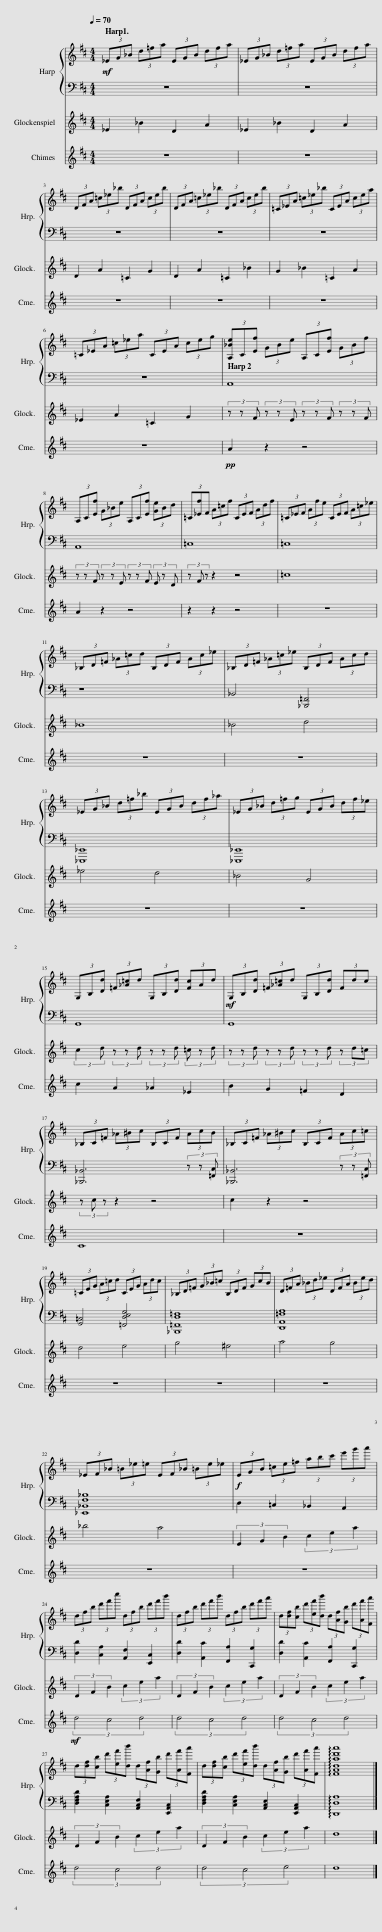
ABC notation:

X:1
%%score { 1 | 2 } 3 4
L:1/8
Q:1/4=70
M:4/4
I:linebreak $
K:D
V:1 treble
V:2 bass
V:3 treble transpose=24
V:4 treble
V:1
!mf! (3_EG_B (3d=fa (3EGB (3dfa | (3_EG_B (3d=fa (3EGB (3dfa |$ (3DFA (3=c_e_b (3DFA (3ceb | (3DFA (3=c_e_b (3DFA (3ceb | (3=C_EA (3=c_e_b (3CEA (3cea |$ %5
 (3=C_EA (3=c_ea (3CEA (3ceg | (3[A,_Be]C[Ef] (3GBe (3A,C[Ef] (3GBf |$ (3A,C[Ef] (3G_Be (3A,C[Ef] (3[Ge]Bd | (3=C[_Ef]F (3A=cf (3CEF (3Adf | (3=C_EF (3Afe (3CEF (3A=c_e |$ %10
 (3_B,D=F (3_A=cd (3B,DF (3Ac_e | (3_B,D=F (3_A=c_e (3B,DF (3Acd |$ (3_EG_B (3d=f_b (3EGB (3df_a | (3_EG_B (3d=fg (3EGB (3df_e |$ (3G,B,[Dd] (3=F[_A=c]d (3G,B,[Dd] (3[Fc]Ad | %15
!mf! (3G,B,[Dd] (3=F[_A=c]d (3G,B,[Dd] (3Fdc |$ (3_B,C=F (3_A^Bc (3B,CF (3AcB | (3_B,C=F (3_A^Bc (3B,CF (3Ac=c |$ (3=CEG (3A=cd (3CEG (3Adc | (3_B,D=F (3G_B=c (3B,DF (3GcB | %20
 (3D=FA (3_Bd_e (3DFA (3Bed |$ (3_EF_B (3=B_e=e (3EF_B (3=Be_e |!f! (3EGB (3=ce=f (3abc' (3e'g'a' |$ (3dfb (3d'f'c'' (3dfb (3d'f'b' | (3dfb (3d'f'b' (3dfb (3d'f'a' | %25
 (3d[df][cb] (3d'[ef'][db'] (3d[Af][Gb] (3d'[Af'][Fa'] |$ (3d[df][cb] (3d'[ef'][db'] (3d[Af][Gb] (3d'[Af'][Fa'] | (3d[df][cb] (3d'[ef'][db'] (3d[Af][Gb] (3d'[Af'][Fa'] | !arpeggio![FAdad'a']8 |] %29
V:2
 z8 | z8 |$ z8 | z8 | z8 |$ %5
 z8 | A,,8 |$ A,,8 | =C,8 | =C,8 |$ %10
 z8 | _B,,4 [_B,,,=F,,]4 |$ [_E,,,_E,,]8 | [_E,,,_E,,]8 |$ G,,8 | %15
 G,,8 |$ [_B,,,_B,,]6 (3z z [=F,,C,] | [_B,,,_B,,]6 (3z z [=F,,C,] |$ [G,,=C,]4 [=F,,D,E,G,]4 | [_B,,,=F,,D,=F,]8 | %20
 [D,,A,,=F,A,]8 |$ [_E,,_B,,F,_B,]8 | D,2 =C,2 _B,,2 A,,2 |$ [D,D]2 [C,A,]2 [A,,F,]2 [E,,C,]2 | [D,D]2 [A,,C]2 [F,,A,]2 [C,,G,]2 | %25
 [D,D]2 [A,,C]2 [F,,A,]2 [C,,G,]2 |$ [D,F,A,D]2 [C,E,A,]2 [A,,C,F,]2 [E,,A,,C,]2 | [D,F,A,D]2 [C,E,A,]2 [A,,C,E,]2 [E,,A,,C,]2 | !arpeggio![D,,D,A,]8 |] %29
V:3
 _E2 _B2 D2 A2 | _E2 _B2 D2 A2 |$ D2 A2 =C2 G2 | D2 A2 =C2 _B2 | G2 _B2 =C2 A2 |$ %5
 _E2 A2 =C2 G2 | (3z z F (3z z E (3z z F (3z z F |$ (3z z F (3z z E (3z z F (3E z D | (3z F z z2 z4 | =c8 |$ %10
 _B8 | _B4 d4 |$ _e4 d4 | _B4 G4 |$ (3:2:2c2 d (3z z d (3z z d (3=c z d | %15
 (3z z d (3z z d (3z z d (3z d=c |$ (3z c z z2 z4 | c2 z2 z4 |$ d4 e4 | g4 ^e4 | %20
 a4 g4 |$ _b4 a4 | (3E2 G2 B2 (3c2 e2 a2 |$ (3D2 F2 B2 (3c2 e2 a2 | (3D2 F2 B2 (3c2 e2 a2 | %25
 (3D2 F2 B2 (3c2 e2 a2 |$ (3D2 F2 B2 (3c2 e2 a2 | (3D2 F2 B2 (3c2 e2 a2 | d8 |] %29
V:4
 z8 | z8 |$ z8 | z8 | z8 |$ %5
 z8 |!pp! A2 z2 z4 |$ A2 z2 z4 | z2 z2 z4 | z8 |$ %10
 z8 | z8 |$ z8 | z8 |$ c2 A2 _A2 _E2 | %15
 B2 G2 =F2 D2 |$ C8 | z8 |$ z8 | z8 | %20
 z8 |$ z8 | z8 |$!mf! (3d4 c4 d4 | (3d4 c4 d4 | %25
 (3d4 c4 d4 |$ (3d4 c4 d4 | (3d4 c4 e4 | d8 |] %29
